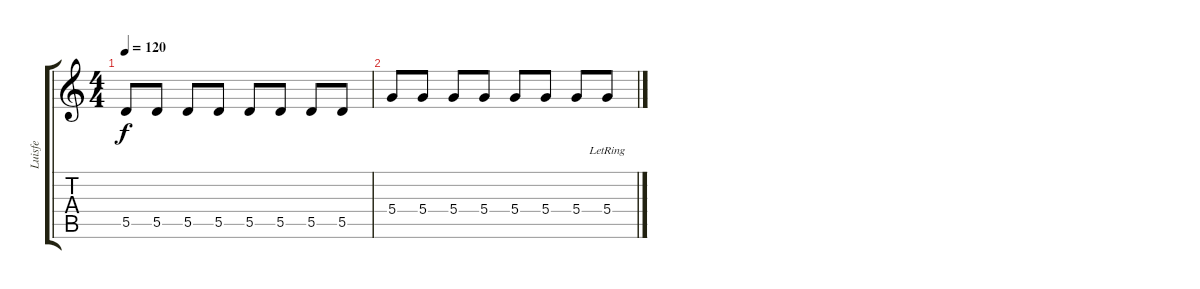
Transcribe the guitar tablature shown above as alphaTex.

\track ("Luisfe" "Luisfe") {instrument electricbasspick}
\staff {score tabs}
\tuning (E4 B3 G3 D3 A2 E2) {hide}
\ts (4 4)
\tempo 120
\clef g2
\ks c
5.5.8{dy f} 5.5.8 5.5.8 5.5.8 5.5.8 5.5.8 5.5.8 5.5.8 |
5.4.8 5.4.8 5.4.8 5.4.8 5.4.8 5.4.8 5.4.8 5.4{lr}.8
